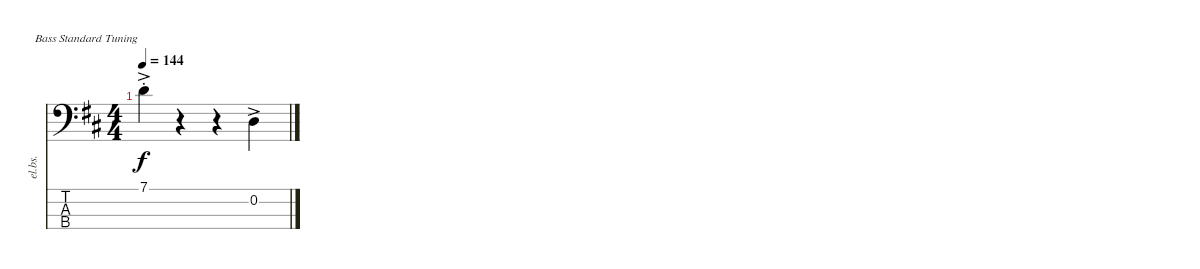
\defaultSystemsLayout 4
\bracketExtendMode nobrackets
\track ("Electric Bass" "el.bs.") {defaultSystemsLayout 6 multiBarRest instrument electricbassfinger}
\staff {score tabs}
\tuning (G2 D2 A1 E1)
\ts (4 4)
\tempo 144
\clef f4
\scale
0.182587
\ks d
7.1{ac st acc forcenatural}.4{dy f beam Down} r.4{beam Down} r.4{beam Down} 0.2{ac acc forcenatural}.4{beam Down}
